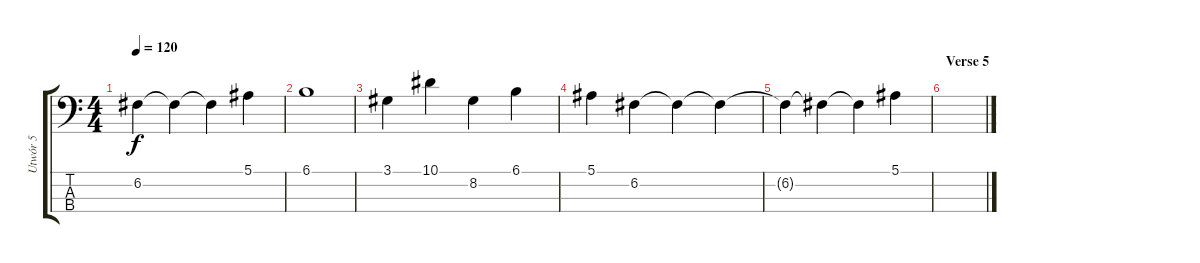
\track ("Utwór 5" "Utwór 5") {instrument electricbassfinger}
\staff {score tabs}
\tuning (F2 C2 G1 D1) {hide}
\ts (4 4)
\tempo 120
\clef f4
\ks c
6.2{t}.4{dy f} 6.2{t}.4 6.2{t}.4 5.1.4 |
6.1.1 |
3.1.4 10.1.4 8.2.4 6.1.4 |
5.1.4 6.2.4 6.2{t}.4 6.2{t}.4 |
6.2{t}.4 6.2{t}.4 6.2{t}.4 5.1.4 |
\section ("" "Verse 5")
